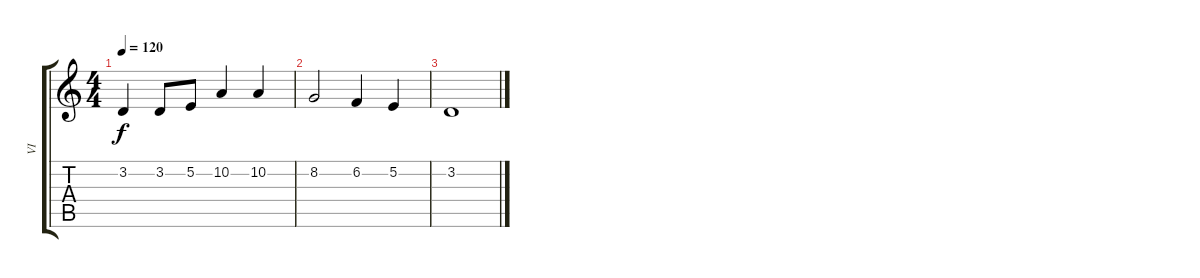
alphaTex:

\track ("VI" "VI") {instrument orchestralharp}
\staff {score tabs}
\tuning (E4 B3 G3 D3 A2 E2) {hide}
\ts (4 4)
\tempo 120
\clef g2
\ks c
3.2.4{dy f} 3.2.8 5.2.8 10.2.4 10.2.4 |
8.2.2 6.2.4 5.2.4 |
3.2.1
